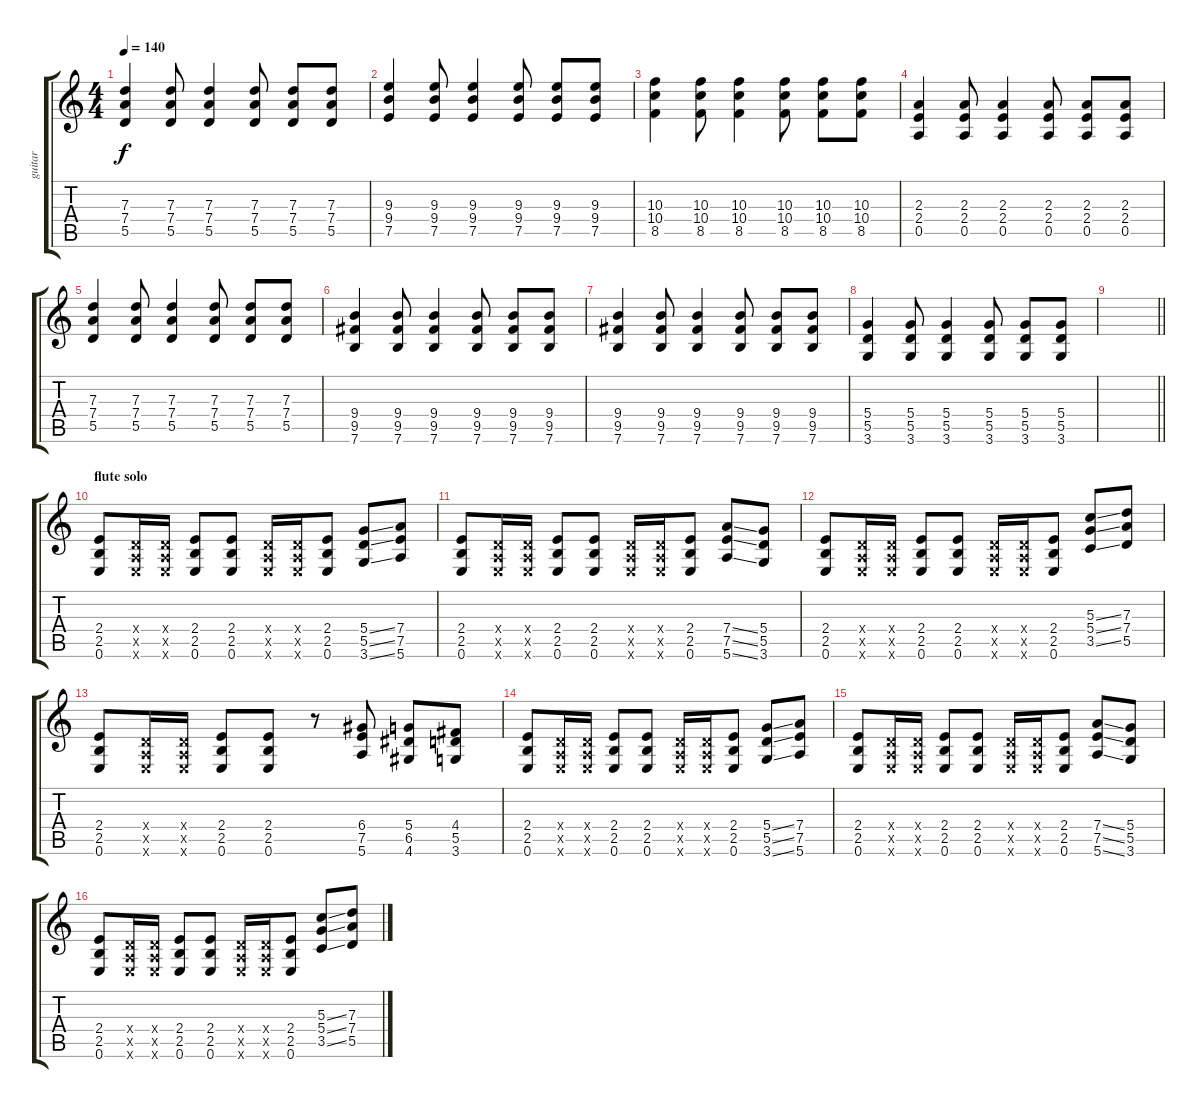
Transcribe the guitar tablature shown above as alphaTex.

\track ("guitar" "guitar") {instrument acousticguitarsteel}
\staff {score tabs}
\tuning (E4 B3 G3 D3 A2 E2) {hide}
\ts (4 4)
\tempo 140
\clef g2
\ks c
(7.3 7.4 5.5).4{dy f} (7.3 7.4 5.5).8 (7.3 7.4 5.5).4 (7.3 7.4 5.5).8 (7.3 7.4 5.5).8 (7.3 7.4 5.5).8 |
(9.3 9.4 7.5).4 (9.3 9.4 7.5).8 (9.3 9.4 7.5).4 (9.3 9.4 7.5).8 (9.3 9.4 7.5).8 (9.3 9.4 7.5).8 |
(10.3 10.4 8.5).4 (10.3 10.4 8.5).8 (10.3 10.4 8.5).4 (10.3 10.4 8.5).8 (10.3 10.4 8.5).8 (10.3 10.4 8.5).8 |
(2.3 2.4 0.5).4 (2.3 2.4 0.5).8 (2.3 2.4 0.5).4 (2.3 2.4 0.5).8 (2.3 2.4 0.5).8 (2.3 2.4 0.5).8 |
(7.3 7.4 5.5).4 (7.3 7.4 5.5).8 (7.3 7.4 5.5).4 (7.3 7.4 5.5).8 (7.3 7.4 5.5).8 (7.3 7.4 5.5).8 |
(9.4 9.5 7.6).4 (9.4 9.5 7.6).8 (9.4 9.5 7.6).4 (9.4 9.5 7.6).8 (9.4 9.5 7.6).8 (9.4 9.5 7.6).8 |
(9.4 9.5 7.6).4 (9.4 9.5 7.6).8 (9.4 9.5 7.6).4 (9.4 9.5 7.6).8 (9.4 9.5 7.6).8 (9.4 9.5 7.6).8 |
(5.4 5.5 3.6).4 (5.4 5.5 3.6).8 (5.4 5.5 3.6).4 (5.4 5.5 3.6).8 (5.4 5.5 3.6).8 (5.4 5.5 3.6).8 |
\barLineRight lightlight
\ks aminor
|
\section ("" "flute solo")
\ks c
(2.4 2.5 0.6).8 (0.4{x} 0.5{x} 0.6{x}).16 (0.4{x} 0.5{x} 0.6{x}).16 (2.4 2.5 0.6).8 (2.4 2.5 0.6).8 (0.4{x} 0.5{x} 0.6{x}).16 (0.4{x} 0.5{x} 0.6{x}).16 (2.4 2.5 0.6).8 (5.4{ss} 5.5{ss} 3.6{ss}).8 (7.4 7.5 5.6).8 |
(2.4 2.5 0.6).8 (0.4{x} 0.5{x} 0.6{x}).16 (0.4{x} 0.5{x} 0.6{x}).16 (2.4 2.5 0.6).8 (2.4 2.5 0.6).8 (0.4{x} 0.5{x} 0.6{x}).16 (0.4{x} 0.5{x} 0.6{x}).16 (2.4 2.5 0.6).8 (7.4{ss} 7.5{ss} 5.6{ss}).8 (5.4 5.5 3.6).8 |
(2.4 2.5 0.6).8 (0.4{x} 0.5{x} 0.6{x}).16 (0.4{x} 0.5{x} 0.6{x}).16 (2.4 2.5 0.6).8 (2.4 2.5 0.6).8 (0.4{x} 0.5{x} 0.6{x}).16 (0.4{x} 0.5{x} 0.6{x}).16 (2.4 2.5 0.6).8 (5.3{ss} 5.4{ss} 3.5{ss}).8 (7.3 7.4 5.5).8 |
\ks aminor
(2.4 2.5 0.6).8 (0.4{x} 0.5{x} 0.6{x}).16 (0.4{x} 0.5{x} 0.6{x}).16 (2.4 2.5 0.6).8 (2.4 2.5 0.6).8 r.8 (6.4 7.5 5.6).8 (5.4 6.5 4.6).8 (4.4 5.5 3.6).8 |
\ks c
(2.4 2.5 0.6).8 (0.4{x} 0.5{x} 0.6{x}).16 (0.4{x} 0.5{x} 0.6{x}).16 (2.4 2.5 0.6).8 (2.4 2.5 0.6).8 (0.4{x} 0.5{x} 0.6{x}).16 (0.4{x} 0.5{x} 0.6{x}).16 (2.4 2.5 0.6).8 (5.4{ss} 5.5{ss} 3.6{ss}).8 (7.4 7.5 5.6).8 |
(2.4 2.5 0.6).8 (0.4{x} 0.5{x} 0.6{x}).16 (0.4{x} 0.5{x} 0.6{x}).16 (2.4 2.5 0.6).8 (2.4 2.5 0.6).8 (0.4{x} 0.5{x} 0.6{x}).16 (0.4{x} 0.5{x} 0.6{x}).16 (2.4 2.5 0.6).8 (7.4{ss} 7.5{ss} 5.6{ss}).8 (5.4 5.5 3.6).8 |
(2.4 2.5 0.6).8 (0.4{x} 0.5{x} 0.6{x}).16 (0.4{x} 0.5{x} 0.6{x}).16 (2.4 2.5 0.6).8 (2.4 2.5 0.6).8 (0.4{x} 0.5{x} 0.6{x}).16 (0.4{x} 0.5{x} 0.6{x}).16 (2.4 2.5 0.6).8 (5.3{ss} 5.4{ss} 3.5{ss}).8 (7.3 7.4 5.5).8
